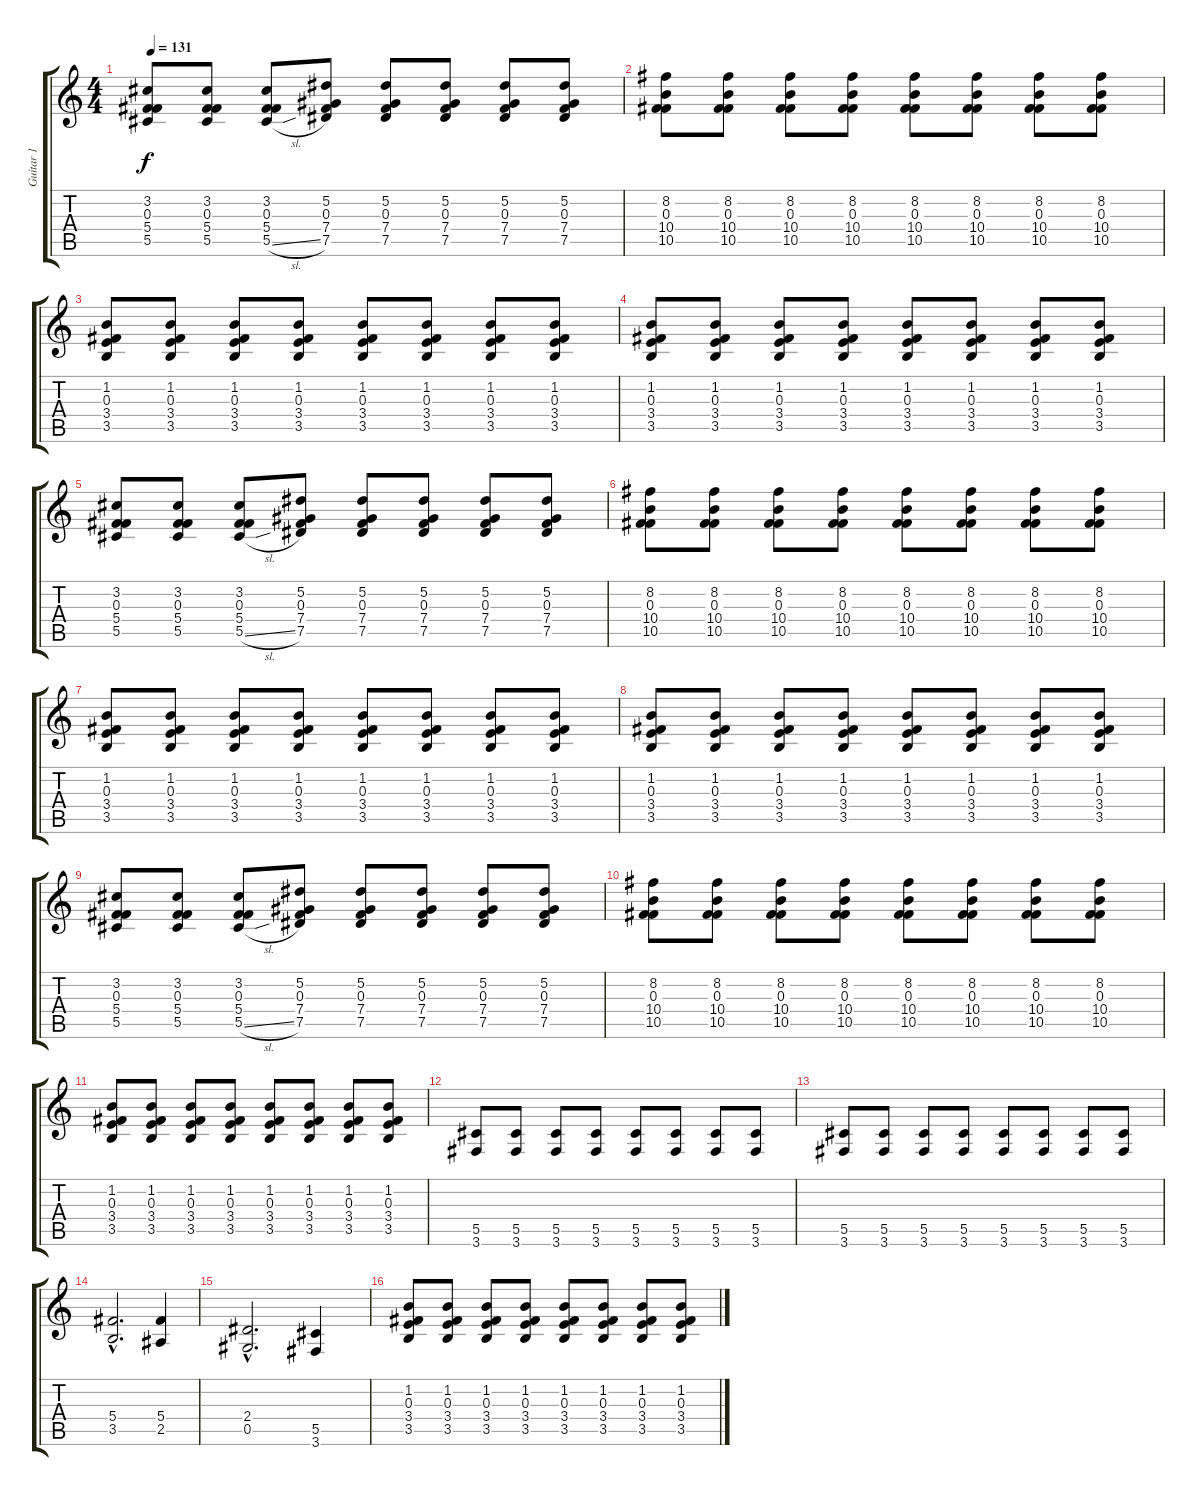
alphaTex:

\track ("Guitar 1" "Guitar 1") {instrument distortionguitar}
\staff {score tabs}
\tuning (Eb4 Bb3 Gb3 Db3 Ab2 Eb2) {hide}
\ts (4 4)
\tempo 131
\clef g2
\ks c
(3.2 0.3 5.4 5.5).8{dy f} (3.2 0.3 5.4 5.5).8 (3.2 0.3 5.4 5.5{sl}).8 (5.2 0.3 7.4 7.5).8 (5.2 0.3 7.4 7.5).8 (5.2 0.3 7.4 7.5).8 (5.2 0.3 7.4 7.5).8 (5.2 0.3 7.4 7.5).8 |
(8.2 0.3 10.4 10.5).8 (8.2 0.3 10.4 10.5).8 (8.2 0.3 10.4 10.5).8 (8.2 0.3 10.4 10.5).8 (8.2 0.3 10.4 10.5).8 (8.2 0.3 10.4 10.5).8 (8.2 0.3 10.4 10.5).8 (8.2 0.3 10.4 10.5).8 |
(1.2 0.3 3.4 3.5).8 (1.2 0.3 3.4 3.5).8 (1.2 0.3 3.4 3.5).8 (1.2 0.3 3.4 3.5).8 (1.2 0.3 3.4 3.5).8 (1.2 0.3 3.4 3.5).8 (1.2 0.3 3.4 3.5).8 (1.2 0.3 3.4 3.5).8 |
(1.2 0.3 3.4 3.5).8 (1.2 0.3 3.4 3.5).8 (1.2 0.3 3.4 3.5).8 (1.2 0.3 3.4 3.5).8 (1.2 0.3 3.4 3.5).8 (1.2 0.3 3.4 3.5).8 (1.2 0.3 3.4 3.5).8 (1.2 0.3 3.4 3.5).8 |
(3.2 0.3 5.4 5.5).8 (3.2 0.3 5.4 5.5).8 (3.2 0.3 5.4 5.5{sl}).8 (5.2 0.3 7.4 7.5).8 (5.2 0.3 7.4 7.5).8 (5.2 0.3 7.4 7.5).8 (5.2 0.3 7.4 7.5).8 (5.2 0.3 7.4 7.5).8 |
(8.2 0.3 10.4 10.5).8 (8.2 0.3 10.4 10.5).8 (8.2 0.3 10.4 10.5).8 (8.2 0.3 10.4 10.5).8 (8.2 0.3 10.4 10.5).8 (8.2 0.3 10.4 10.5).8 (8.2 0.3 10.4 10.5).8 (8.2 0.3 10.4 10.5).8 |
(1.2 0.3 3.4 3.5).8 (1.2 0.3 3.4 3.5).8 (1.2 0.3 3.4 3.5).8 (1.2 0.3 3.4 3.5).8 (1.2 0.3 3.4 3.5).8 (1.2 0.3 3.4 3.5).8 (1.2 0.3 3.4 3.5).8 (1.2 0.3 3.4 3.5).8 |
(1.2 0.3 3.4 3.5).8 (1.2 0.3 3.4 3.5).8 (1.2 0.3 3.4 3.5).8 (1.2 0.3 3.4 3.5).8 (1.2 0.3 3.4 3.5).8 (1.2 0.3 3.4 3.5).8 (1.2 0.3 3.4 3.5).8 (1.2 0.3 3.4 3.5).8 |
(3.2 0.3 5.4 5.5).8 (3.2 0.3 5.4 5.5).8 (3.2 0.3 5.4 5.5{sl}).8 (5.2 0.3 7.4 7.5).8 (5.2 0.3 7.4 7.5).8 (5.2 0.3 7.4 7.5).8 (5.2 0.3 7.4 7.5).8 (5.2 0.3 7.4 7.5).8 |
(8.2 0.3 10.4 10.5).8 (8.2 0.3 10.4 10.5).8 (8.2 0.3 10.4 10.5).8 (8.2 0.3 10.4 10.5).8 (8.2 0.3 10.4 10.5).8 (8.2 0.3 10.4 10.5).8 (8.2 0.3 10.4 10.5).8 (8.2 0.3 10.4 10.5).8 |
(1.2 0.3 3.4 3.5).8 (1.2 0.3 3.4 3.5).8 (1.2 0.3 3.4 3.5).8 (1.2 0.3 3.4 3.5).8 (1.2 0.3 3.4 3.5).8 (1.2 0.3 3.4 3.5).8 (1.2 0.3 3.4 3.5).8 (1.2 0.3 3.4 3.5).8 |
(5.5 3.6).8 (5.5 3.6).8 (5.5 3.6).8 (5.5 3.6).8 (5.5 3.6).8 (5.5 3.6).8 (5.5 3.6).8 (5.5 3.6).8 |
(5.5 3.6).8 (5.5 3.6).8 (5.5 3.6).8 (5.5 3.6).8 (5.5 3.6).8 (5.5 3.6).8 (5.5 3.6).8 (5.5 3.6).8 |
(5.4{hac} 3.5{hac}).2{d} (5.4 2.5).4 |
(2.4{hac} 0.5{hac}).2{d} (5.5 3.6).4 |
(1.2 0.3 3.4 3.5).8 (1.2 0.3 3.4 3.5).8 (1.2 0.3 3.4 3.5).8 (1.2 0.3 3.4 3.5).8 (1.2 0.3 3.4 3.5).8 (1.2 0.3 3.4 3.5).8 (1.2 0.3 3.4 3.5).8 (1.2 0.3 3.4 3.5).8
